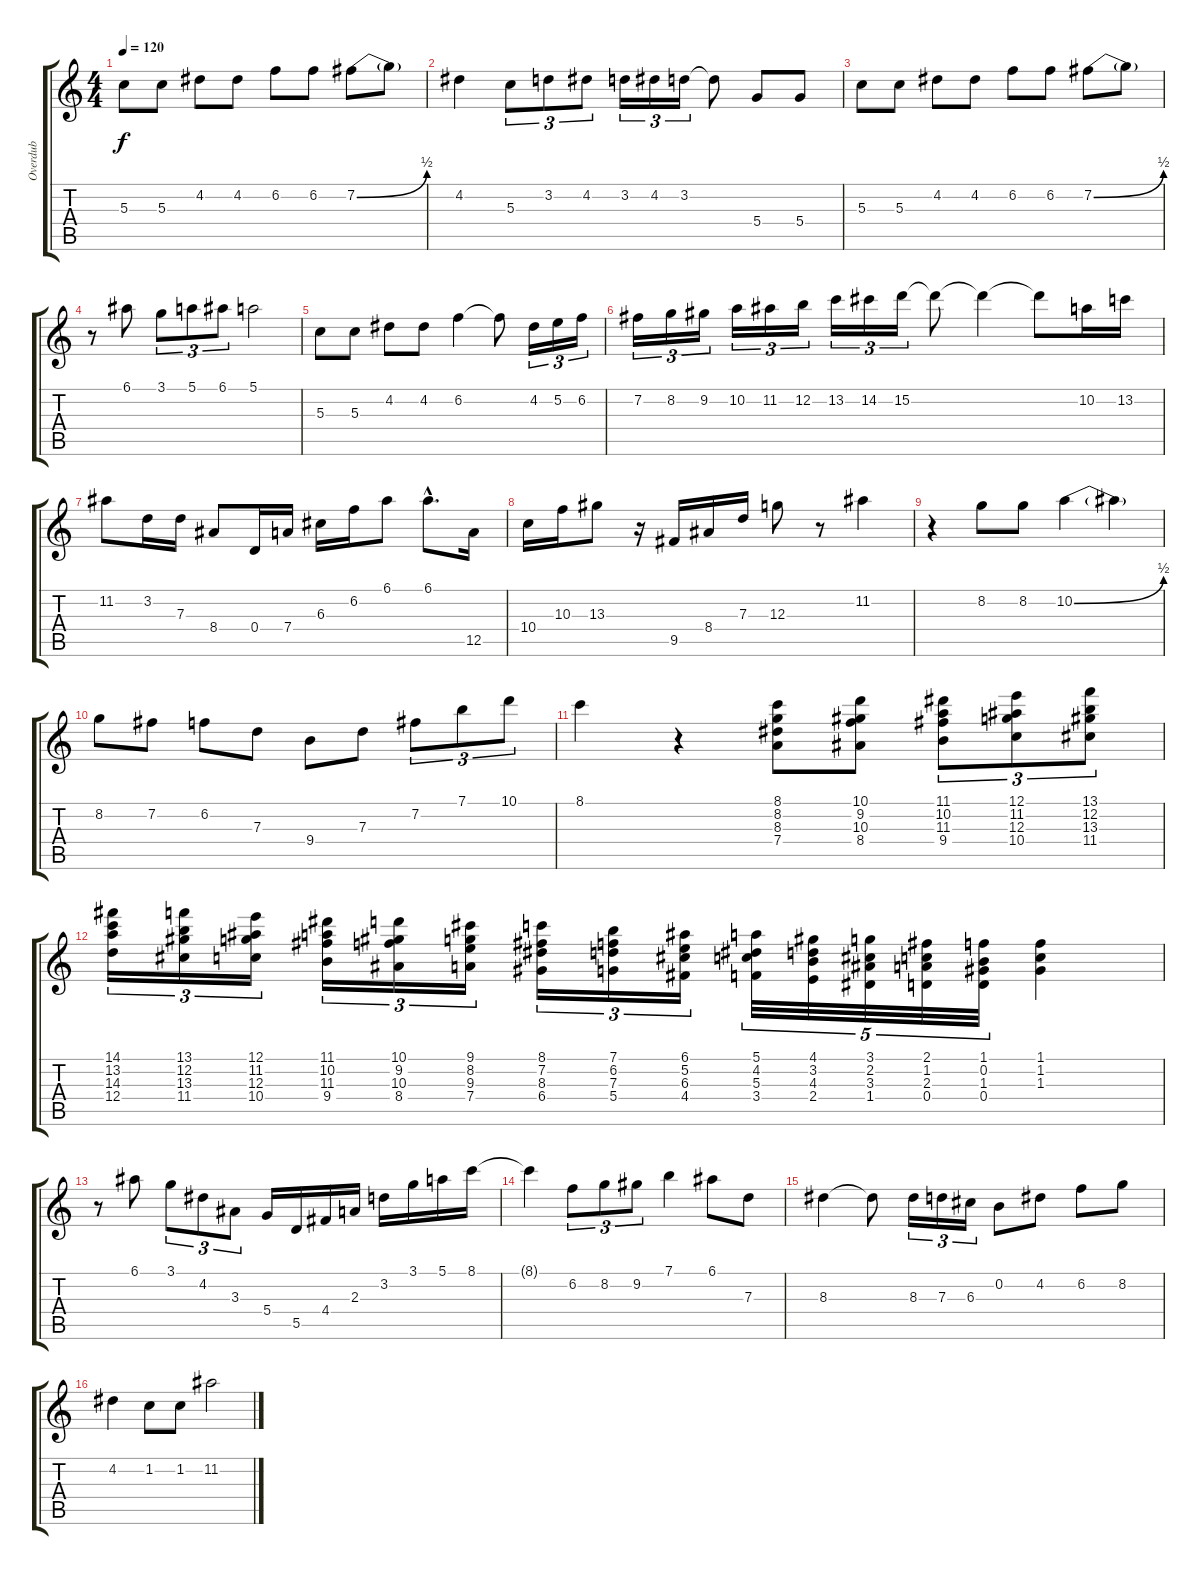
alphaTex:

\track ("Overdub" "Overdub") {instrument electricbasspick}
\staff {score tabs}
\tuning (E4 B3 G3 D3 A2 E2) {hide}
\ts (4 4)
\tempo 120
\clef g2
\ks c
5.3.8{dy f} 5.3.8 4.2.8 4.2.8 6.2.8 6.2.8 7.2{be (bend 0 0 60 2)}.8 7.2{t}.8 |
4.2.4 5.3.8{tu (3 2)} 3.2.8{tu (3 2)} 4.2.8{tu (3 2)} 3.2.16{tu (3 2)} 4.2.16{tu (3 2)} 3.2.16{tu (3 2)} 3.2{t}.8 5.4.8 5.4.8 |
5.3.8 5.3.8 4.2.8 4.2.8 6.2.8 6.2.8 7.2{be (bend 0 0 60 2)}.8 7.2{t}.8 |
r.8 6.1.8 3.1.8{tu (3 2)} 5.1.8{tu (3 2)} 6.1.8{tu (3 2)} 5.1.2 |
5.3.8 5.3.8 4.2.8 4.2.8 6.2.4 6.2{t}.8 4.2.16{tu (3 2)} 5.2.16{tu (3 2)} 6.2.16{tu (3 2)} |
7.2.16{tu (3 2)} 8.2.16{tu (3 2)} 9.2.16{tu (3 2)} 10.2.16{tu (3 2)} 11.2.16{tu (3 2)} 12.2.16{tu (3 2)} 13.2.16{tu (3 2)} 14.2.16{tu (3 2)} 15.2.16{tu (3 2)} 15.2{t}.8 15.2{t}.4 15.2{t}.8 10.2.16 13.2.16 |
11.2.8 3.2.16 7.3.16 8.4.8 0.4.16 7.4.16 6.3.16 6.2.16 6.1.8 6.1{hac}.8{d} 12.5.16 |
10.4.16 10.3.16 13.3.8 r.16 9.5.16 8.4.16 7.3.16 12.3.8 r.8 11.2.4 |
r.4 8.2.8 8.2.8 10.2{be (bend 0 0 60 2)}.4 10.2{t}.4 |
8.2.8 7.2.8 6.2.8 7.3.8 9.4.8 7.3.8 7.2.8{tu (3 2)} 7.1.8{tu (3 2)} 10.1.8{tu (3 2)} |
8.1.4 r.4 (8.1 8.2 8.3 7.4).8 (10.1 9.2 10.3 8.4).8 (11.1 10.2 11.3 9.4).8{tu (3 2)} (12.1 11.2 12.3 10.4).8{tu (3 2)} (13.1 12.2 13.3 11.4).8{tu (3 2)} |
(14.1 13.2 14.3 12.4).16{tu (3 2)} (13.1 12.2 13.3 11.4).16{tu (3 2)} (12.1 11.2 12.3 10.4).16{tu (3 2)} (11.1 10.2 11.3 9.4).16{tu (3 2)} (10.1 9.2 10.3 8.4).16{tu (3 2)} (9.1 8.2 9.3 7.4).16{tu (3 2)} (8.1 7.2 8.3 6.4).16{tu (3 2)} (7.1 6.2 7.3 5.4).16{tu (3 2)} (6.1 5.2 6.3 4.4).16{tu (3 2)} (5.1 4.2 5.3 3.4).32{tu (5 4)} (4.1 3.2 4.3 2.4).32{tu (5 4)} (3.1 2.2 3.3 1.4).32{tu (5 4)} (2.1 1.2 2.3 0.4).32{tu (5 4)} (1.1 0.2 1.3 0.4).32{tu (5 4)} (1.1 1.2 1.3).4 |
r.8 6.1.8 3.1.8{tu (3 2)} 4.2.8{tu (3 2)} 3.3.8{tu (3 2)} 5.4.16 5.5.16 4.4.16 2.3.16 3.2.16 3.1.16 5.1.16 8.1.16 |
8.1{t}.4 6.2.8{tu (3 2)} 8.2.8{tu (3 2)} 9.2.8{tu (3 2)} 7.1.4 6.1.8 7.3.8 |
8.3.4 8.3{t}.8 8.3.16{tu (3 2)} 7.3.16{tu (3 2)} 6.3.16{tu (3 2)} 0.2.8 4.2.8 6.2.8 8.2.8 |
4.2.4 1.2.8 1.2.8 11.2.2
